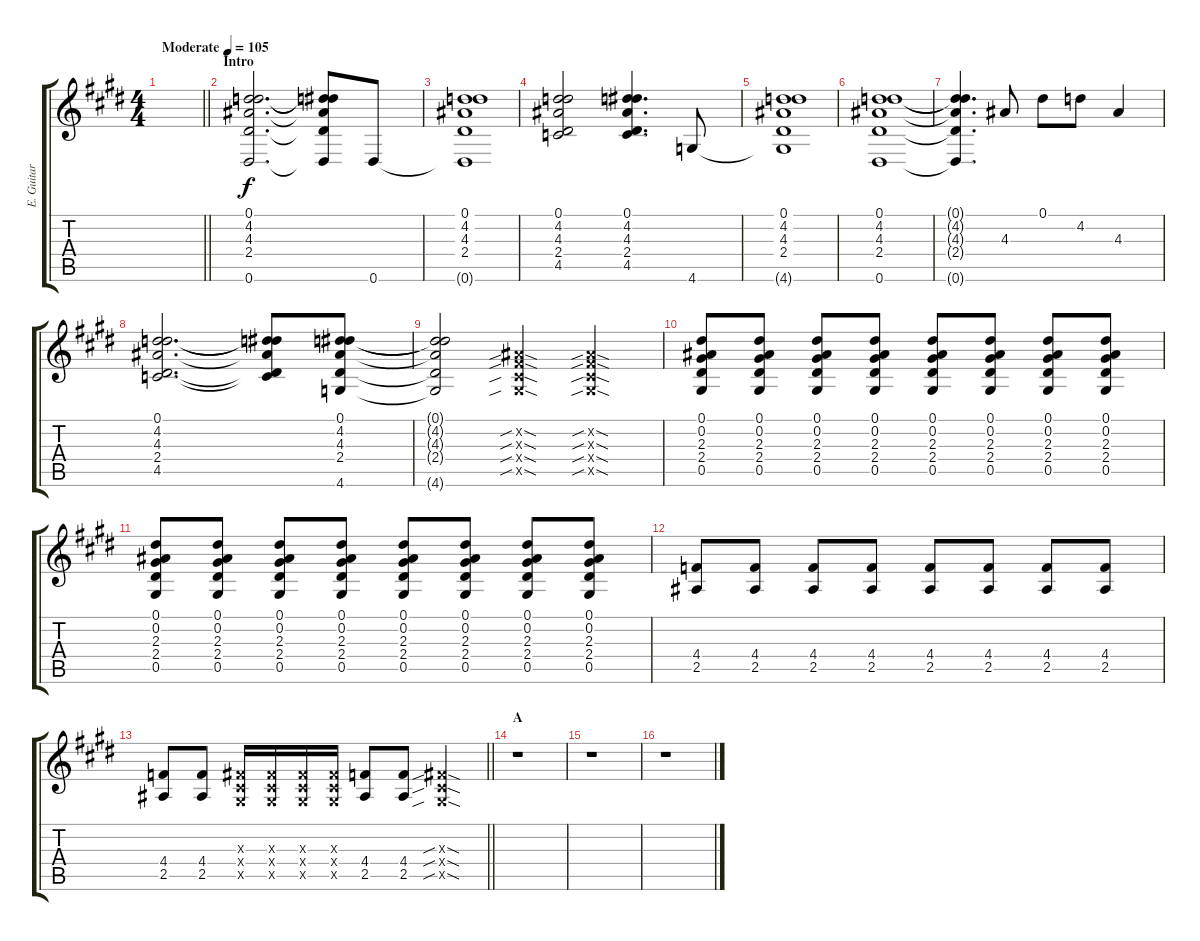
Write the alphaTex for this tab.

\track ("E. Guitar I (Tora)" "E. Guitar ") {instrument overdrivenguitar}
\staff {score tabs}
\tuning (Eb4 Bb3 Gb3 Db3 Ab2 Eb2) {hide}
\ts (4 4)
\tempo (105 "Moderate")
\clef g2
\barLineRight lightlight
\ks e
|
\section ("" "Intro")
(0.1 4.2 4.3 2.4 0.6).2{d} (0.1{t} 4.2{t} 4.3{t} 2.4{t} 0.6{t}).8 0.6.8 |
(0.1 4.2 4.3 2.4 0.6{t}).1 |
(0.1 4.2 4.3 2.4 4.5).2 (0.1 4.2 4.3 2.4 4.5).4{d} 4.6.8 |
(0.1 4.2 4.3 2.4 4.6{t}).1 |
(0.1 4.2 4.3 2.4 0.6).1 |
(0.1{t} 4.2{t} 4.3{t} 2.4{t} 0.6{t}).4{d} 4.3.8 0.1.8 4.2.8 4.3.4 |
(0.1 4.2 4.3 2.4 4.5).2{d} (0.1{t} 4.2{t} 4.3{t} 2.4{t} 4.5{t}).8 (0.1 4.2 4.3 2.4 4.6).8 |
(0.1{t} 4.2{t} 4.3{t} 2.4{t} 4.6{t}).2 (0.2{sib sod x} 0.3{sib sod x} 0.4{sib sod x} 0.5{sib sod x}).4 (0.2{sib sod x} 0.3{sib sod x} 0.4{sib sod x} 0.5{sib sod x}).4 |
(0.1 0.2 2.3 2.4 0.5).8 (0.1 0.2 2.3 2.4 0.5).8 (0.1 0.2 2.3 2.4 0.5).8 (0.1 0.2 2.3 2.4 0.5).8 (0.1 0.2 2.3 2.4 0.5).8 (0.1 0.2 2.3 2.4 0.5).8 (0.1 0.2 2.3 2.4 0.5).8 (0.1 0.2 2.3 2.4 0.5).8 |
(0.1 0.2 2.3 2.4 0.5).8 (0.1 0.2 2.3 2.4 0.5).8 (0.1 0.2 2.3 2.4 0.5).8 (0.1 0.2 2.3 2.4 0.5).8 (0.1 0.2 2.3 2.4 0.5).8 (0.1 0.2 2.3 2.4 0.5).8 (0.1 0.2 2.3 2.4 0.5).8 (0.1 0.2 2.3 2.4 0.5).8 |
(4.4 2.5).8 (4.4 2.5).8 (4.4 2.5).8 (4.4 2.5).8 (4.4 2.5).8 (4.4 2.5).8 (4.4 2.5).8 (4.4 2.5).8 |
\barLineRight lightlight
(4.4 2.5).8 (4.4 2.5).8 (0.3{x} 0.4{x} 0.5{x}).16 (0.3{x} 0.4{x} 0.5{x}).16 (0.3{x} 0.4{x} 0.5{x}).16 (0.3{x} 0.4{x} 0.5{x}).16 (4.4 2.5).8 (4.4 2.5).8 (0.3{sib sod x} 0.4{sib sod x} 0.5{sib sod x}).4 |
\section ("" "A")
r.1 |
r.1 |
r.1
